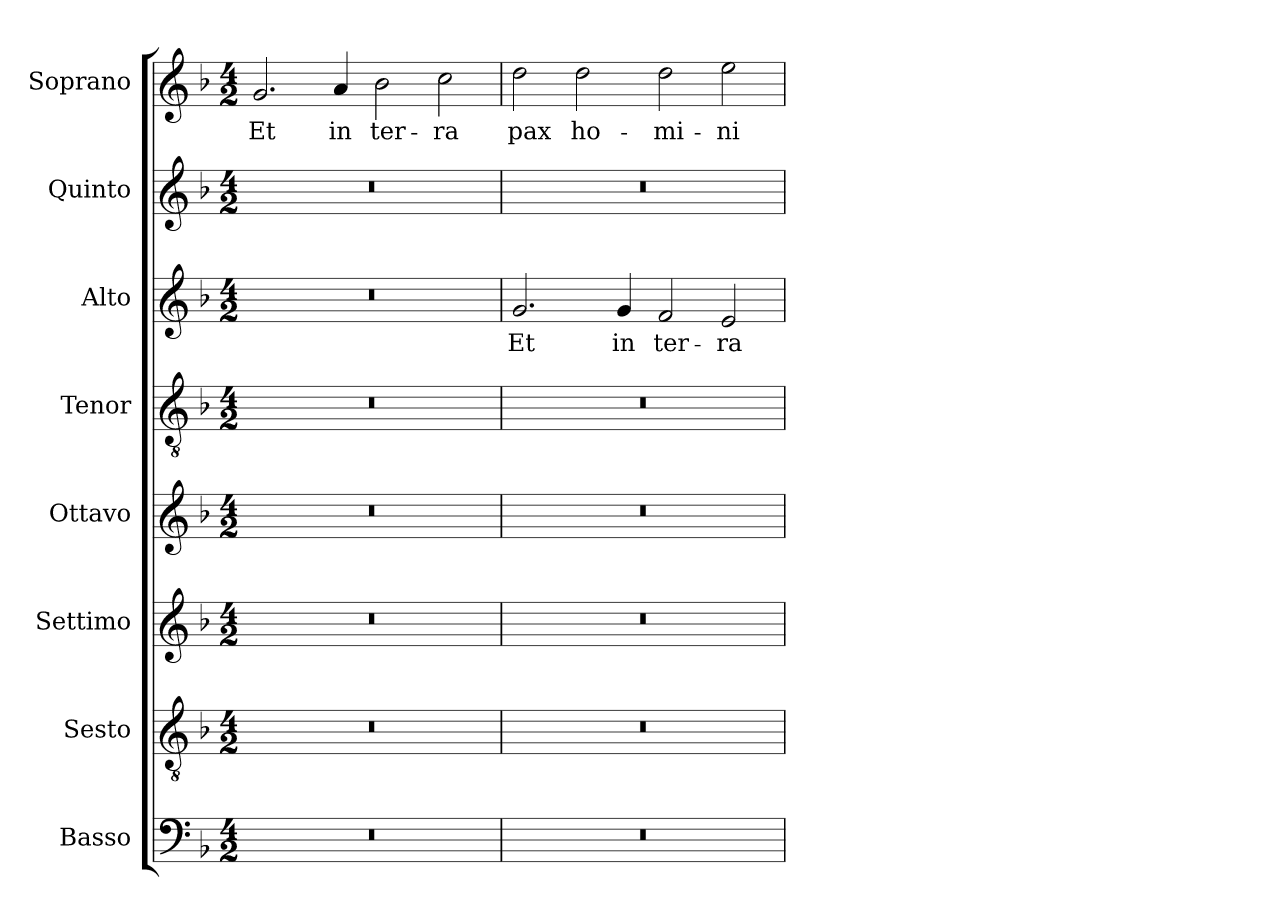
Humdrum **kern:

**kern	**kern	**kern	**kern	**kern	**kern	**text	**kern	**kern	**text
*part8	*part7	*part6	*part5	*part4	*part3	*part3	*part2	*part1	*part1
*staff8	*staff7	*staff6	*staff5	*staff4	*staff3	*staff3	*staff2	*staff1	*staff1
*I"Basso	*I"Sesto	*I"Settimo	*I"Ottavo	*I"Tenor	*I"Alto	*	*I"Quinto	*I"Soprano	*
*I'B.	*I'Ss.	*I'St.	*I'Ot.	*I'T.	*I'A.	*	*I'Q.	*I'S.	*
!!LO:PB:g=z
*clefF4	*clefGv2	*clefG2	*clefG2	*clefGv2	*clefG2	*	*clefG2	*clefG2	*
*	*ITrd7c12	*	*	*ITrd7c12	*	*	*	*	*
*k[b-]	*k[b-]	*k[b-]	*k[b-]	*k[b-]	*k[b-]	*	*k[b-]	*k[b-]	*
*F:	*F:	*F:	*F:	*F:	*F:	*	*F:	*F:	*
*M4/2	*M4/2	*M4/2	*M4/2	*M4/2	*M4/2	*	*M4/2	*M4/2	*
=1	=1	=1	=1	=1	=1	=1	=1	=1	=1
!LO:N:vis=1	!LO:N:vis=1	!LO:N:vis=1	!LO:N:vis=1	!LO:N:vis=1	!LO:N:vis=1	!	!LO:N:vis=1	!	!
!	!	!	!	!	!	!	!	!	!LO:LY:b:color=#000000
0r	0r	0r	0r	0r	0r	.	0r	2.gi/	Et
!	!	!	!	!	!	!	!	!	!LO:LY:b:color=#000000
.	.	.	.	.	.	.	.	4ai/	in
!	!	!	!	!	!	!	!	!	!LO:LY:b:color=#000000
.	.	.	.	.	.	.	.	2b-i\	ter-
!	!	!	!	!	!	!	!	!	!LO:LY:b:color=#000000
.	.	.	.	.	.	.	.	2cci\	-ra
=2	=2	=2	=2	=2	=2	=2	=2	=2	=2
!LO:N:vis=1	!LO:N:vis=1	!LO:N:vis=1	!LO:N:vis=1	!LO:N:vis=1	!	!	!	!	!
!	!	!	!	!	!	!LO:LY:b:color=#000000	!LO:N:vis=1	!	!
!	!	!	!	!	!	!	!	!	!LO:LY:b:color=#000000
0r	0r	0r	0r	0r	2.gi/	Et	0r	2ddi\	pax
!	!	!	!	!	!	!	!	!	!LO:LY:b:color=#000000
.	.	.	.	.	.	.	.	2ddi\	ho-
!	!	!	!	!	!	!LO:LY:b:color=#000000	!	!	!
.	.	.	.	.	4gi/	in	.	.	.
!	!	!	!	!	!	!LO:LY:b:color=#000000	!	!	!
!	!	!	!	!	!	!	!	!	!LO:LY:b:color=#000000
.	.	.	.	.	2fi/	ter-	.	2ddi\	-mi-
!	!	!	!	!	!	!LO:LY:b:color=#000000	!	!	!
!	!	!	!	!	!	!	!	!	!LO:LY:b:color=#000000
.	.	.	.	.	2ei/	-ra	.	2eei\	-ni-
=	=	=	=	=	=	=	=	=	=
*-	*-	*-	*-	*-	*-	*-	*-	*-	*-
